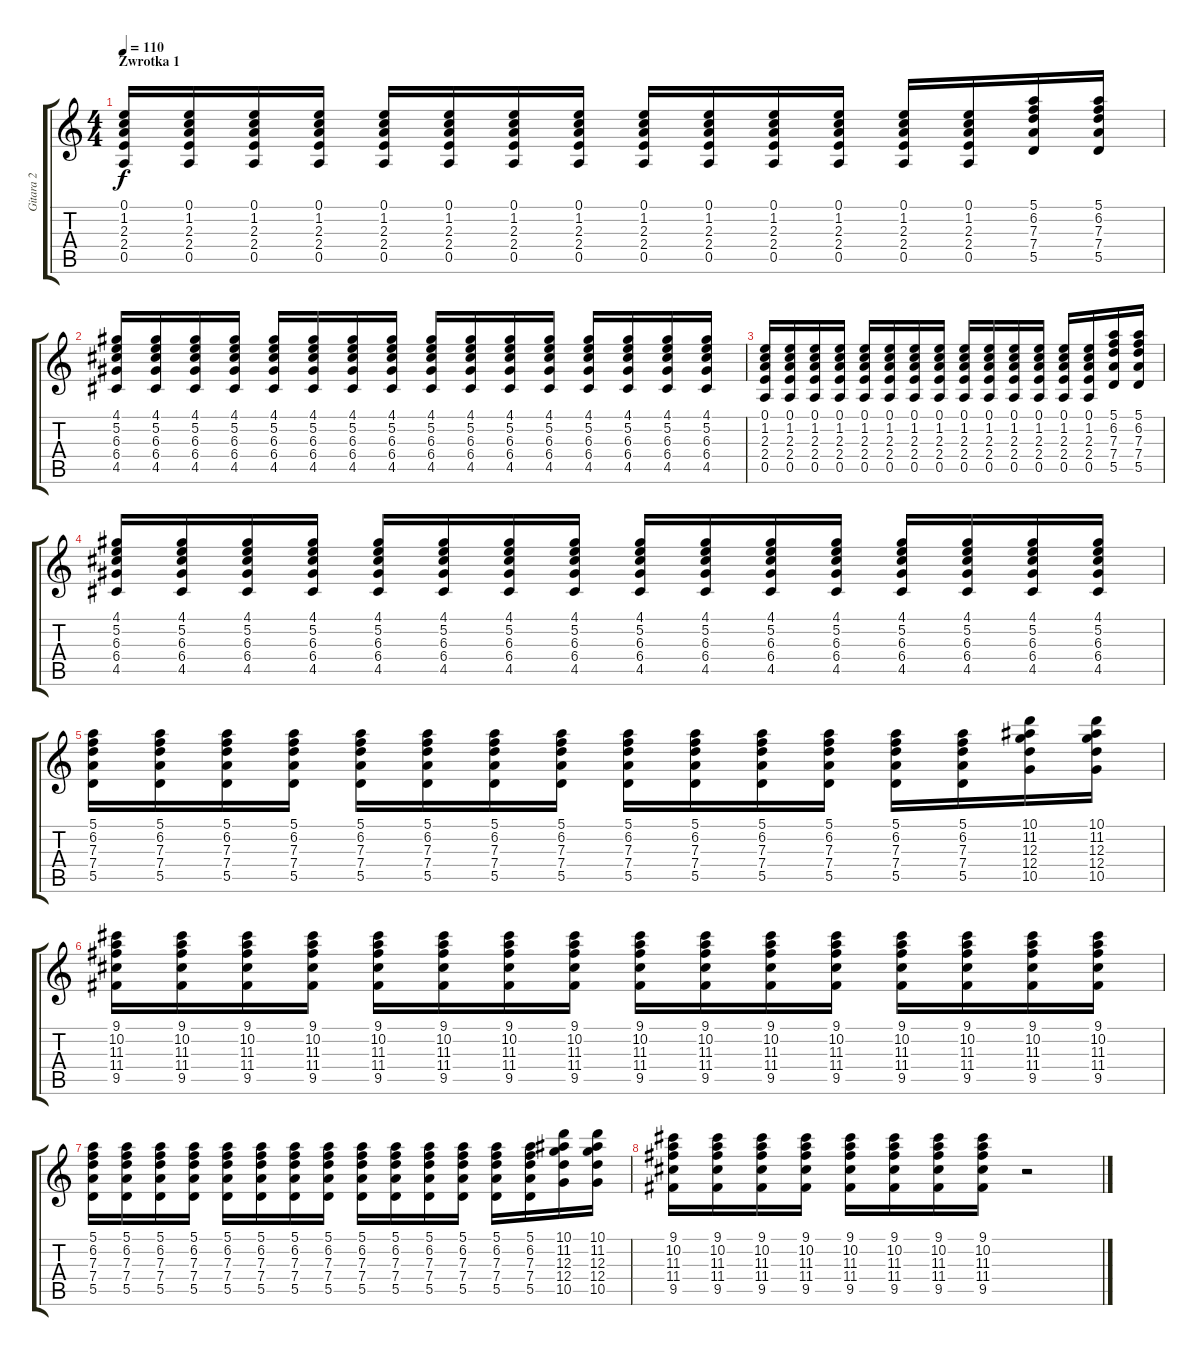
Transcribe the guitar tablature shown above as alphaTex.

\track ("Gitara 2" "Gitara 2") {instrument distortionguitar}
\staff {score tabs}
\tuning (E4 B3 G3 D3 A2 E2) {hide}
\ts (4 4)
\section ("" "Zwrotka 1")
\tempo 110
\clef g2
\ks c
(0.1 1.2 2.3 2.4 0.5).16{dy f} (0.1 1.2 2.3 2.4 0.5).16 (0.1 1.2 2.3 2.4 0.5).16 (0.1 1.2 2.3 2.4 0.5).16 (0.1 1.2 2.3 2.4 0.5).16 (0.1 1.2 2.3 2.4 0.5).16 (0.1 1.2 2.3 2.4 0.5).16 (0.1 1.2 2.3 2.4 0.5).16 (0.1 1.2 2.3 2.4 0.5).16 (0.1 1.2 2.3 2.4 0.5).16 (0.1 1.2 2.3 2.4 0.5).16 (0.1 1.2 2.3 2.4 0.5).16 (0.1 1.2 2.3 2.4 0.5).16 (0.1 1.2 2.3 2.4 0.5).16 (5.1 6.2 7.3 7.4 5.5).16 (5.1 6.2 7.3 7.4 5.5).16 |
(4.1 5.2 6.3 6.4 4.5).16 (4.1 5.2 6.3 6.4 4.5).16 (4.1 5.2 6.3 6.4 4.5).16 (4.1 5.2 6.3 6.4 4.5).16 (4.1 5.2 6.3 6.4 4.5).16 (4.1 5.2 6.3 6.4 4.5).16 (4.1 5.2 6.3 6.4 4.5).16 (4.1 5.2 6.3 6.4 4.5).16 (4.1 5.2 6.3 6.4 4.5).16 (4.1 5.2 6.3 6.4 4.5).16 (4.1 5.2 6.3 6.4 4.5).16 (4.1 5.2 6.3 6.4 4.5).16 (4.1 5.2 6.3 6.4 4.5).16 (4.1 5.2 6.3 6.4 4.5).16 (4.1 5.2 6.3 6.4 4.5).16 (4.1 5.2 6.3 6.4 4.5).16 |
(0.1 1.2 2.3 2.4 0.5).16 (0.1 1.2 2.3 2.4 0.5).16 (0.1 1.2 2.3 2.4 0.5).16 (0.1 1.2 2.3 2.4 0.5).16 (0.1 1.2 2.3 2.4 0.5).16 (0.1 1.2 2.3 2.4 0.5).16 (0.1 1.2 2.3 2.4 0.5).16 (0.1 1.2 2.3 2.4 0.5).16 (0.1 1.2 2.3 2.4 0.5).16 (0.1 1.2 2.3 2.4 0.5).16 (0.1 1.2 2.3 2.4 0.5).16 (0.1 1.2 2.3 2.4 0.5).16 (0.1 1.2 2.3 2.4 0.5).16 (0.1 1.2 2.3 2.4 0.5).16 (5.1 6.2 7.3 7.4 5.5).16 (5.1 6.2 7.3 7.4 5.5).16 |
(4.1 5.2 6.3 6.4 4.5).16 (4.1 5.2 6.3 6.4 4.5).16 (4.1 5.2 6.3 6.4 4.5).16 (4.1 5.2 6.3 6.4 4.5).16 (4.1 5.2 6.3 6.4 4.5).16 (4.1 5.2 6.3 6.4 4.5).16 (4.1 5.2 6.3 6.4 4.5).16 (4.1 5.2 6.3 6.4 4.5).16 (4.1 5.2 6.3 6.4 4.5).16 (4.1 5.2 6.3 6.4 4.5).16 (4.1 5.2 6.3 6.4 4.5).16 (4.1 5.2 6.3 6.4 4.5).16 (4.1 5.2 6.3 6.4 4.5).16 (4.1 5.2 6.3 6.4 4.5).16 (4.1 5.2 6.3 6.4 4.5).16 (4.1 5.2 6.3 6.4 4.5).16 |
(5.1 6.2 7.3 7.4 5.5).16 (5.1 6.2 7.3 7.4 5.5).16 (5.1 6.2 7.3 7.4 5.5).16 (5.1 6.2 7.3 7.4 5.5).16 (5.1 6.2 7.3 7.4 5.5).16 (5.1 6.2 7.3 7.4 5.5).16 (5.1 6.2 7.3 7.4 5.5).16 (5.1 6.2 7.3 7.4 5.5).16 (5.1 6.2 7.3 7.4 5.5).16 (5.1 6.2 7.3 7.4 5.5).16 (5.1 6.2 7.3 7.4 5.5).16 (5.1 6.2 7.3 7.4 5.5).16 (5.1 6.2 7.3 7.4 5.5).16 (5.1 6.2 7.3 7.4 5.5).16 (10.1 11.2 12.3 12.4 10.5).16 (10.1 11.2 12.3 12.4 10.5).16 |
(9.1 10.2 11.3 11.4 9.5).16 (9.1 10.2 11.3 11.4 9.5).16 (9.1 10.2 11.3 11.4 9.5).16 (9.1 10.2 11.3 11.4 9.5).16 (9.1 10.2 11.3 11.4 9.5).16 (9.1 10.2 11.3 11.4 9.5).16 (9.1 10.2 11.3 11.4 9.5).16 (9.1 10.2 11.3 11.4 9.5).16 (9.1 10.2 11.3 11.4 9.5).16 (9.1 10.2 11.3 11.4 9.5).16 (9.1 10.2 11.3 11.4 9.5).16 (9.1 10.2 11.3 11.4 9.5).16 (9.1 10.2 11.3 11.4 9.5).16 (9.1 10.2 11.3 11.4 9.5).16 (9.1 10.2 11.3 11.4 9.5).16 (9.1 10.2 11.3 11.4 9.5).16 |
(5.1 6.2 7.3 7.4 5.5).16 (5.1 6.2 7.3 7.4 5.5).16 (5.1 6.2 7.3 7.4 5.5).16 (5.1 6.2 7.3 7.4 5.5).16 (5.1 6.2 7.3 7.4 5.5).16 (5.1 6.2 7.3 7.4 5.5).16 (5.1 6.2 7.3 7.4 5.5).16 (5.1 6.2 7.3 7.4 5.5).16 (5.1 6.2 7.3 7.4 5.5).16 (5.1 6.2 7.3 7.4 5.5).16 (5.1 6.2 7.3 7.4 5.5).16 (5.1 6.2 7.3 7.4 5.5).16 (5.1 6.2 7.3 7.4 5.5).16 (5.1 6.2 7.3 7.4 5.5).16 (10.1 11.2 12.3 12.4 10.5).16 (10.1 11.2 12.3 12.4 10.5).16 |
(9.1 10.2 11.3 11.4 9.5).16 (9.1 10.2 11.3 11.4 9.5).16 (9.1 10.2 11.3 11.4 9.5).16 (9.1 10.2 11.3 11.4 9.5).16 (9.1 10.2 11.3 11.4 9.5).16 (9.1 10.2 11.3 11.4 9.5).16 (9.1 10.2 11.3 11.4 9.5).16 (9.1 10.2 11.3 11.4 9.5).16 r.2
